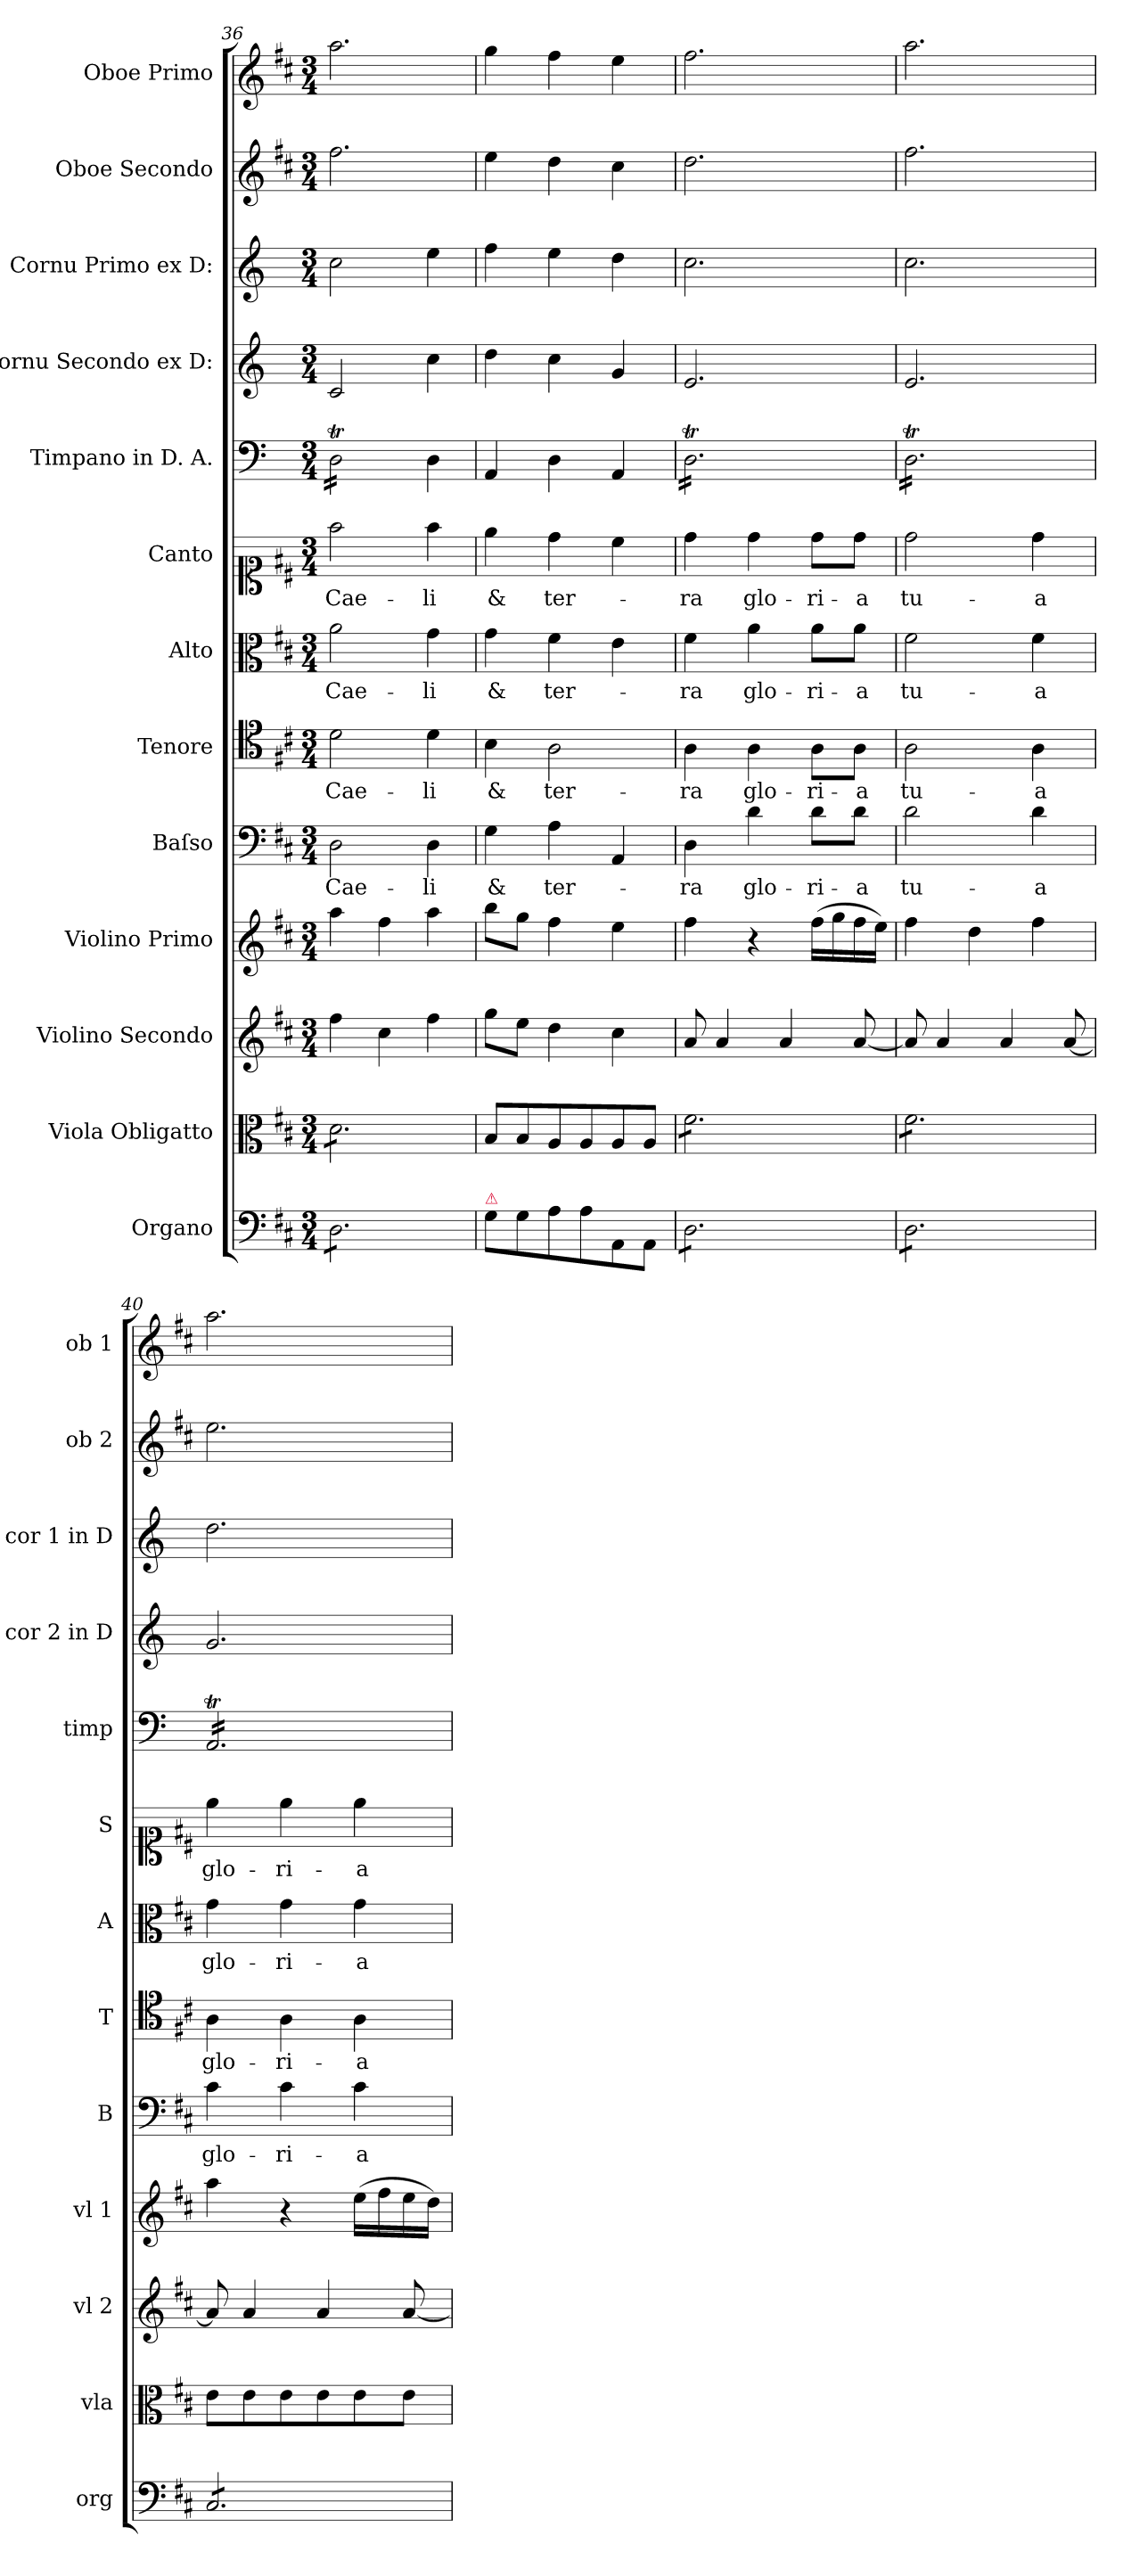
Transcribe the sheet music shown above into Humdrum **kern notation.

**kern	**kern	**kern	**kern	**kern	**text	**kern	**text	**kern	**text	**kern	**text	**kern	**kern	**kern	**kern	**kern
*part13	*part12	*part11	*part10	*part9	*part9	*part8	*part8	*part7	*part7	*part6	*part6	*part5	*part4	*part3	*part2	*part1
*staff13	*staff12	*staff11	*staff10	*staff9	*staff9	*staff8	*staff8	*staff7	*staff7	*staff6	*staff6	*staff5	*staff4	*staff3	*staff2	*staff1
*I"Organo	*I"Viola Obligatto	*I"Violino Secondo	*I"Violino Primo	*I"Baſso	*	*I"Tenore	*	*I"Alto	*	*I"Canto	*	*I"Timpano in D. A.	*I"Cornu Secondo ex D:	*I"Cornu Primo ex D:	*I"Oboe Secondo	*I"Oboe Primo
*I'org	*I'vla	*I'vl 2	*I'vl 1	*I'B	*	*I'T	*	*I'A	*	*I'S	*	*I'timp	*I'cor 2 in D	*I'cor 1 in D	*I'ob 2	*I'ob 1
*clefF4	*clefC3	*clefG2	*clefG2	*clefF4	*	*clefC4	*	*clefC3	*	*clefC1	*	*clefF4	*clefG2	*clefG2	*clefG2	*clefG2
*	*	*	*	*	*	*	*	*	*	*	*	*	*ITrd6c10	*ITrd6c10	*	*
*k[f#c#]	*k[f#c#]	*k[f#c#]	*k[f#c#]	*k[f#c#]	*	*k[f#c#]	*	*k[f#c#]	*	*k[f#c#]	*	*	*k[f#c#]	*k[f#c#]	*k[f#c#]	*k[f#c#]
*M3/4	*M3/4	*M3/4	*M3/4	*M3/4	*	*M3/4	*	*M3/4	*	*M3/4	*	*M3/4	*M3/4	*M3/4	*M3/4	*M3/4
=36	=36	=36	=36	=36	=36	=36	=36	=36	=36	=36	=36	=36	=36	=36	=36	=36
!	!	!	!	!	!LO:LY:i	!	!	!	!	!	!	!	!	!	!	!
*tremolo	*	*	*	*	*	*	*	*	*	*	*	*	*	*	*	*
*	*tremolo	*	*	*	*	*	*	*	*	*	*	*	*	*	*	*
*	*	*	*	*	*	*	*	*	*	*	*	*tremolo	*	*	*	*
8D\L	8d\L	4ff#\	4aa\	2D\	Cae-	2d\	Cae-	2a\	Cae-	2ff#\	Cae-	16DT\LL	2D/	2d\	2.ff#\	2.aa\
.	.	.	.	.	.	.	.	.	.	.	.	16DT\	.	.	.	.
8D\	8d\	.	.	.	.	.	.	.	.	.	.	16DT\	.	.	.	.
.	.	.	.	.	.	.	.	.	.	.	.	16DT\	.	.	.	.
8D\	8d\	4cc#\	4ff#\	.	.	.	.	.	.	.	.	16DT\	.	.	.	.
.	.	.	.	.	.	.	.	.	.	.	.	16DT\	.	.	.	.
8D\	8d\	.	.	.	.	.	.	.	.	.	.	16DT\	.	.	.	.
.	.	.	.	.	.	.	.	.	.	.	.	16DT\JJ	.	.	.	.
*	*	*	*	*	*	*	*	*	*	*	*	*Xtremolo	*	*	*	*
!	!	!	!	!	!LO:LY:i	!	!	!	!	!	!	!	!	!	!	!
8D\	8d\	4ff#\	4aa\	4D\	-li	4d\	-li	4g\	-li	4ff#\	-li	4D\	4d\	4f#\	.	.
8D\J	8d\J	.	.	.	.	.	.	.	.	.	.	.	.	.	.	.
*	*Xtremolo	*	*	*	*	*	*	*	*	*	*	*	*	*	*	*
*Xtremolo	*	*	*	*	*	*	*	*	*	*	*	*	*	*	*	*
=37	=37	=37	=37	=37	=37	=37	=37	=37	=37	=37	=37	=37	=37	=37	=37	=37
!LO:TX:a:color=crimson:t=⚠	!	!	!	!	!	!	!	!	!	!	!	!	!	!	!	!
8G\L	8B/L	8gg\L	8bb\L	4G\	&	4B\	&	4g\	&	4ee\	&	4AA/	4e\	4g\	4ee\	4gg\
8G\	8B/	8ee\J	8gg\J	.	.	.	.	.	.	.	.	.	.	.	.	.
8A\	8A/	4dd\	4ff#\	4A\	ter-	2A\	ter-	4f#\	ter-	4dd\	ter-	4D\	4d\	4f#\	4dd\	4ff#\
8A\	8A/	.	.	.	.	.	.	.	.	.	.	.	.	.	.	.
8AA/	8A/	4cc#\	4ee\	4AA/	.	.	.	4e\	.	4cc#\	.	4AA/	4A/	4e\	4cc#\	4ee\
8AA/J	8A/J	.	.	.	.	.	.	.	.	.	.	.	.	.	.	.
=38	=38	=38	=38	=38	=38	=38	=38	=38	=38	=38	=38	=38	=38	=38	=38	=38
*tremolo	*	*	*	*	*	*	*	*	*	*	*	*	*	*	*	*
*	*tremolo	*	*	*	*	*	*	*	*	*	*	*	*	*	*	*
*	*	*	*	*	*	*	*	*	*	*	*	*tremolo	*	*	*	*
8D\L	8f#\L	8a/	4ff#\	4D\	-ra	4A\	-ra	4f#\	-ra	4dd\	-ra	16DT\LL	2.F#/	2.d\	2.dd\	2.ff#\
.	.	.	.	.	.	.	.	.	.	.	.	16DT\	.	.	.	.
8D\	8f#\	4a/	.	.	.	.	.	.	.	.	.	16DT\	.	.	.	.
.	.	.	.	.	.	.	.	.	.	.	.	16DT\	.	.	.	.
8D\	8f#\	.	4r	4d\	glo-	4A\	glo-	4a\	glo-	4dd\	glo-	16DT\	.	.	.	.
.	.	.	.	.	.	.	.	.	.	.	.	16DT\	.	.	.	.
8D\	8f#\	4a/	.	.	.	.	.	.	.	.	.	16DT\	.	.	.	.
.	.	.	.	.	.	.	.	.	.	.	.	16DT\	.	.	.	.
8D\	8f#\	.	(16ff#\LL	8d\L	-ri-	8A\L	-ri-	8a\L	-ri-	8dd\L	-ri-	16DT\	.	.	.	.
.	.	.	16gg\	.	.	.	.	.	.	.	.	16DT\	.	.	.	.
8D\J	8f#\J	[8a/	16ff#\	8d\J	-a	8A\J	-a	8a\J	-a	8dd\J	-a	16DT\	.	.	.	.
.	.	.	16ee\JJ)	.	.	.	.	.	.	.	.	16DT\JJ	.	.	.	.
=39	=39	=39	=39	=39	=39	=39	=39	=39	=39	=39	=39	=39	=39	=39	=39	=39
8D\L	8f#\L	8a/]	4ff#\	2d\	tu-	2A\	tu-	2f#\	tu-	2dd\	tu-	16DT\LL	2.F#/	2.d\	2.ff#\	2.aa\
.	.	.	.	.	.	.	.	.	.	.	.	16DT\	.	.	.	.
8D\	8f#\	4a/	.	.	.	.	.	.	.	.	.	16DT\	.	.	.	.
.	.	.	.	.	.	.	.	.	.	.	.	16DT\	.	.	.	.
8D\	8f#\	.	4dd\	.	.	.	.	.	.	.	.	16DT\	.	.	.	.
.	.	.	.	.	.	.	.	.	.	.	.	16DT\	.	.	.	.
8D\	8f#\	4a/	.	.	.	.	.	.	.	.	.	16DT\	.	.	.	.
.	.	.	.	.	.	.	.	.	.	.	.	16DT\	.	.	.	.
8D\	8f#\	.	4ff#\	4d\	-a	4A\	-a	4f#\	-a	4dd\	-a	16DT\	.	.	.	.
.	.	.	.	.	.	.	.	.	.	.	.	16DT\	.	.	.	.
8D\J	8f#\J	[8a/	.	.	.	.	.	.	.	.	.	16DT\	.	.	.	.
*	*Xtremolo	*	*	*	*	*	*	*	*	*	*	*	*	*	*	*
.	.	.	.	.	.	.	.	.	.	.	.	16DT\JJ	.	.	.	.
=40	=40	=40	=40	=40	=40	=40	=40	=40	=40	=40	=40	=40	=40	=40	=40	=40
!	!	!	!	!	!LO:LY:i	!	!LO:LY:i	!	!	!	!	!	!	!	!	!
8C#/L	8e\L	8a/]	4aa\	4c#\	glo-	4A\	glo-	4g\	glo-	4ee\	glo-	16AAT/LL	2.A/	2.e\	2.ee\	2.aa\
.	.	.	.	.	.	.	.	.	.	.	.	16AAT/	.	.	.	.
8C#/	8e\	4a/	.	.	.	.	.	.	.	.	.	16AAT/	.	.	.	.
.	.	.	.	.	.	.	.	.	.	.	.	16AAT/	.	.	.	.
!	!	!	!	!	!LO:LY:i	!	!LO:LY:i	!	!	!	!	!	!	!	!	!
8C#/	8e\	.	4r	4c#\	-ri-	4A\	-ri-	4g\	-ri-	4ee\	-ri-	16AAT/	.	.	.	.
.	.	.	.	.	.	.	.	.	.	.	.	16AAT/	.	.	.	.
8C#/	8e\	4a/	.	.	.	.	.	.	.	.	.	16AAT/	.	.	.	.
.	.	.	.	.	.	.	.	.	.	.	.	16AAT/	.	.	.	.
!	!	!	!	!	!LO:LY:i	!	!LO:LY:i	!	!	!	!	!	!	!	!	!
8C#/	8e\	.	(16ee\LL	4c#\	-a	4A\	-a	4g\	-a	4ee\	-a	16AAT/	.	.	.	.
.	.	.	16ff#\	.	.	.	.	.	.	.	.	16AAT/	.	.	.	.
8C#/J	8e\J	[8a/	16ee\	.	.	.	.	.	.	.	.	16AAT/	.	.	.	.
*Xtremolo	*	*	*	*	*	*	*	*	*	*	*	*	*	*	*	*
.	.	.	16dd\JJ)	.	.	.	.	.	.	.	.	16AAT/JJ	.	.	.	.
*	*	*	*	*	*	*	*	*	*	*	*	*Xtremolo	*	*	*	*
=	=	=	=	=	=	=	=	=	=	=	=	=	=	=	=	=
*-	*-	*-	*-	*-	*-	*-	*-	*-	*-	*-	*-	*-	*-	*-	*-	*-
